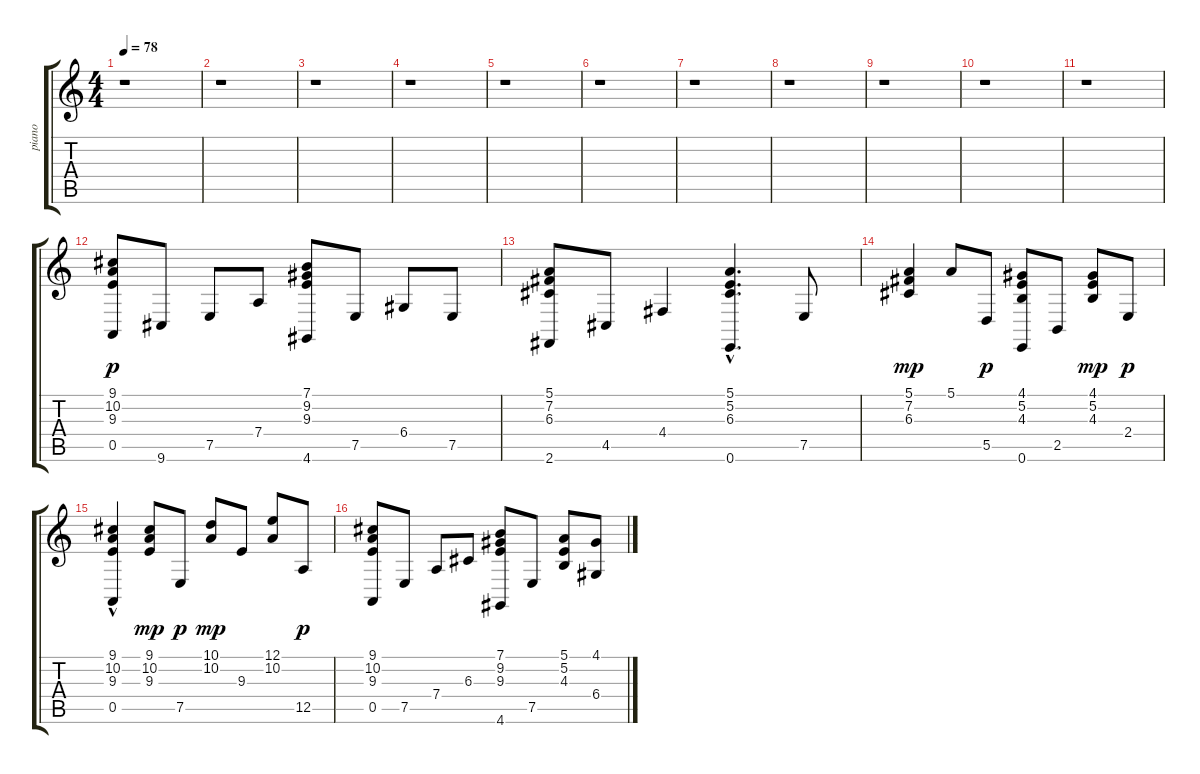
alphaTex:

\track ("piano" "piano") {instrument brightacousticpiano}
\staff {score tabs}
\tuning (E4 B3 G3 D3 A2 E2) {hide}
\ts (4 4)
\tempo 78
\clef g2
\ks c
r.1{dy p instrument brightacousticpiano} |
r.1 |
r.1 |
r.1 |
r.1 |
r.1 |
r.1 |
r.1 |
r.1 |
r.1 |
r.1 |
(9.1 10.2 9.3 0.5).8 9.6.8 7.5.8 7.4.8 (7.1 9.2 9.3 4.6).8 7.5.8 6.4.8 7.5.8 |
(5.1 7.2 6.3 2.6).8 4.5.8 4.4.4 (5.1 5.2 6.3 0.6{hac}).4{d} 7.5.8 |
(5.1 7.2 6.3).4{dy mp} 5.1.8 5.5.8{dy p} (4.1 5.2 4.3 0.6).8 2.5.8 (4.1 5.2 4.3).8{dy mp} 2.4.8{dy p} |
(9.1 10.2 9.3 0.5{hac}).4 (9.1 10.2 9.3).8{dy mp} 7.5.8{dy p} (10.1 10.2).8{dy mp} 9.3.8 (12.1 10.2).8 12.5.8{dy p} |
(9.1 10.2 9.3 0.5).8 7.5.8 7.4.8 6.3.8 (7.1 9.2 9.3 4.6).8 7.5.8 (5.1 5.2 4.3).8 (4.1 6.4).8
